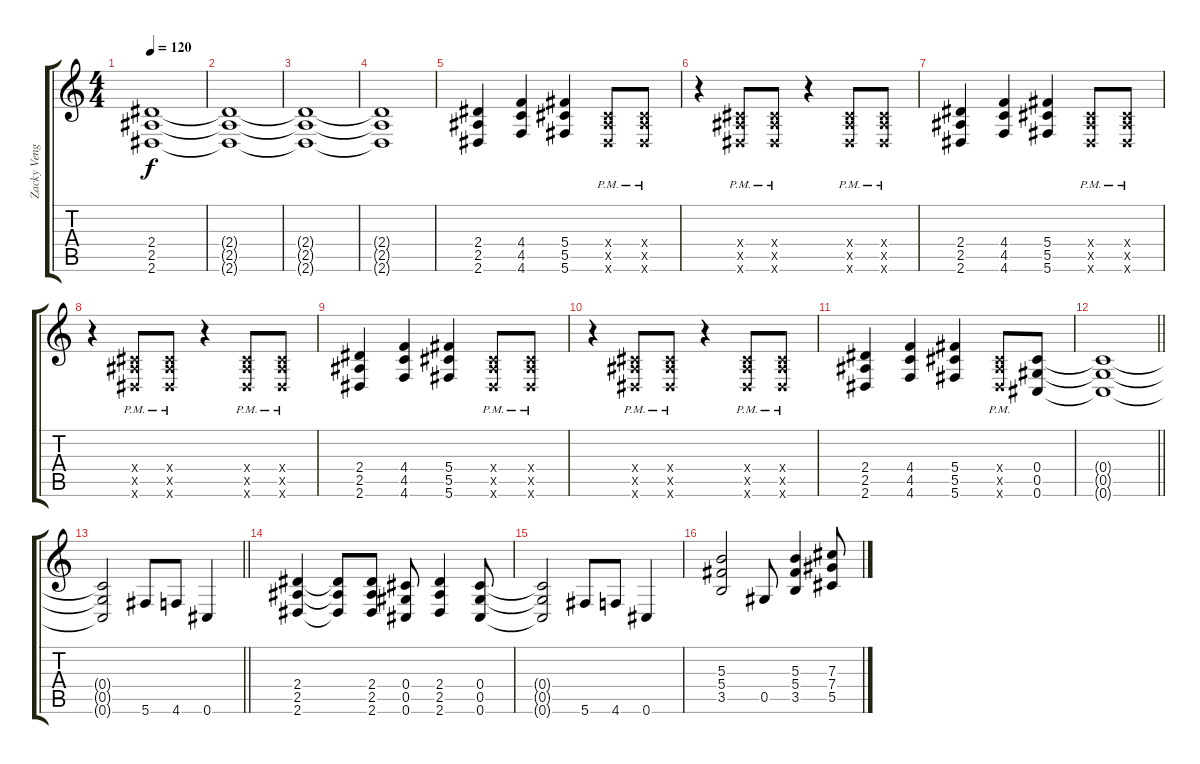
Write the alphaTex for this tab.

\track ("Zacky Vengeance" "Zacky Veng") {instrument distortionguitar}
\staff {score tabs}
\tuning (Eb4 Bb3 Gb3 Db3 Ab2 Db2) {hide}
\ts (4 4)
\tempo 120
\clef g2
\ks c
(2.4 2.5 2.6).1{dy f} |
(2.4{t} 2.5{t} 2.6{t}).1 |
(2.4{t} 2.5{t} 2.6{t}).1 |
(2.4{t} 2.5{t} 2.6{t}).1 |
(2.4 2.5 2.6).4 (4.4 4.5 4.6).4 (5.4 5.5 5.6).4 (0.4{x} 2.5{pm x} 2.6{pm x}).8 (0.4{x} 2.5{pm x} 2.6{pm x}).8 |
r.4 (0.4{x} 2.5{pm x} 2.6{pm x}).8 (0.4{x} 2.5{pm x} 2.6{pm x}).8 r.4 (0.4{x} 2.5{pm x} 2.6{pm x}).8 (0.4{x} 2.5{pm x} 2.6{pm x}).8 |
(2.4 2.5 2.6).4 (4.4 4.5 4.6).4 (5.4 5.5 5.6).4 (0.4{x} 2.5{pm x} 2.6{pm x}).8 (0.4{x} 2.5{pm x} 2.6{pm x}).8 |
r.4 (0.4{x} 2.5{pm x} 2.6{pm x}).8 (0.4{x} 2.5{pm x} 2.6{pm x}).8 r.4 (0.4{x} 2.5{pm x} 2.6{pm x}).8 (0.4{x} 2.5{pm x} 2.6{pm x}).8 |
(2.4 2.5 2.6).4 (4.4 4.5 4.6).4 (5.4 5.5 5.6).4 (0.4{x} 2.5{pm x} 2.6{pm x}).8 (0.4{x} 2.5{pm x} 2.6{pm x}).8 |
r.4 (0.4{x} 2.5{pm x} 2.6{pm x}).8 (0.4{x} 2.5{pm x} 2.6{pm x}).8 r.4 (0.4{x} 2.5{pm x} 2.6{pm x}).8 (0.4{x} 2.5{pm x} 2.6{pm x}).8 |
(2.4 2.5 2.6).4 (4.4 4.5 4.6).4 (5.4 5.5 5.6).4 (0.4{x} 2.5{pm x} 2.6{pm x}).8 (0.4 0.5 0.6).8 |
\barLineRight lightlight
(0.4{t} 0.5{t} 0.6{t}).1 |
\barLineRight lightlight
(0.4{t} 0.5{t} 0.6{t}).2 5.6.8 4.6.8 0.6.4 |
(2.4 2.5 2.6).4 (2.4{t} 2.5{t} 2.6{t}).8 (2.4 2.5 2.6).8 (0.4 0.5 0.6).8 (2.4 2.5 2.6).4 (0.4 0.5 0.6).8 |
(0.4{t} 0.5{t} 0.6{t}).2 5.6.8 4.6.8 0.6.4 |
(5.3 5.4 3.5).2 0.5.8 (5.3 5.4 3.5).4 (7.3 7.4 5.5).8
